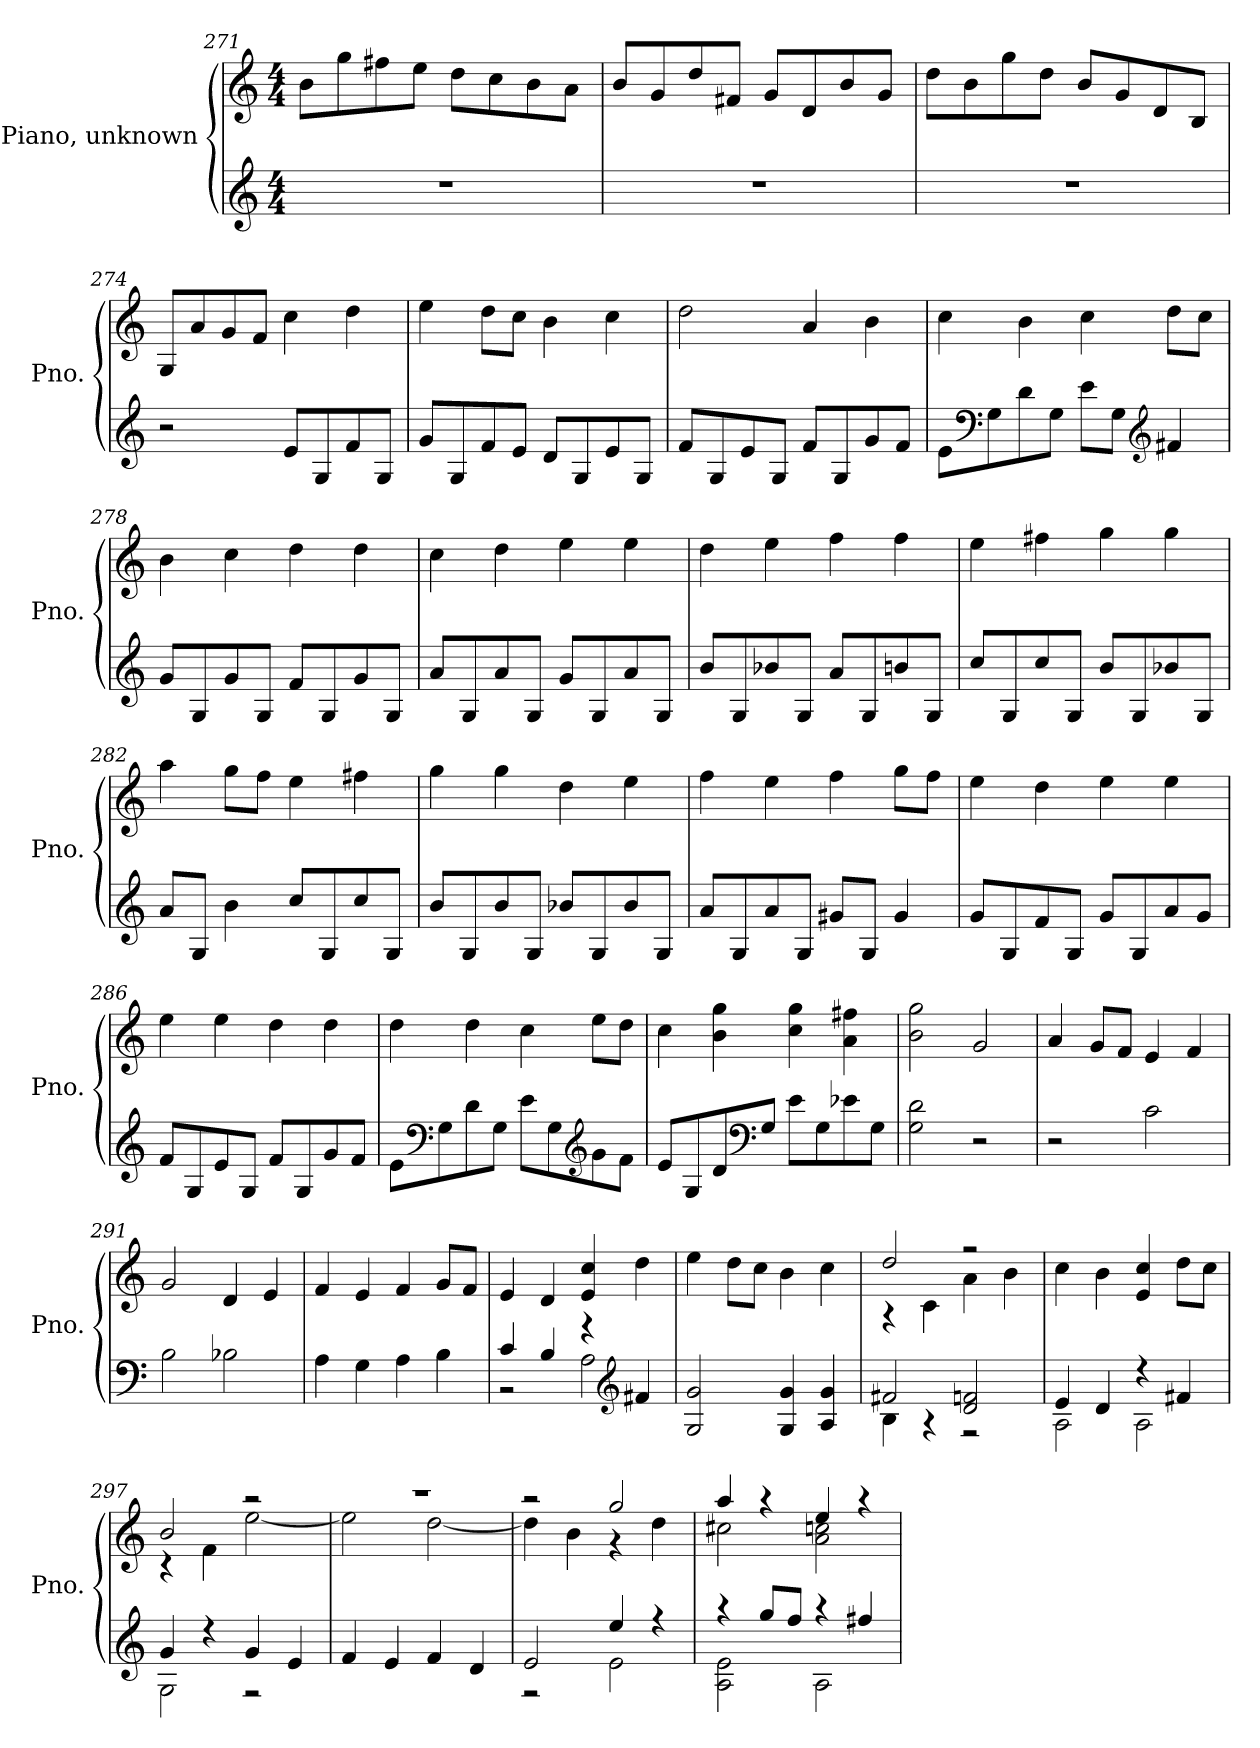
**kern	**kern
*part1	*part1
*staff2	*staff1
*I"Piano, unknown	*
*I'Pno.	*
*clefG2	*clefG2
*k[]	*k[]
*M4/4	*M4/4
=271	=271
1r	8b\L
.	8gg\
.	8ff#X\
.	8ee\J
.	8dd\L
.	8cc\
.	8b\
.	8a\J
=272	=272
1r	8b/L
.	8g/
.	8dd/
.	8f#X/J
.	8g/L
.	8d/
.	8b/
.	8g/J
=273	=273
1r	8dd\L
.	8b\
.	8gg\
.	8dd\J
.	8b/L
.	8g/
.	8d/
.	8B/J
=274	=274
2r	8G/L
.	8a/
.	8g/
.	8f/J
8e/L	4cc\
8G/	.
8f/	4dd\
8G/J	.
!!LO:LB:g=z
=275	=275
8g/L	4ee\
8G/	.
8f/	8dd\L
8e/J	8cc\J
8d/L	4b\
8G/	.
8e/	4cc\
8G/J	.
=276	=276
8f/L	2dd\
8G/	.
8e/	.
8G/J	.
8f/L	4a/
8G/	.
8g/	4b\
8f/J	.
=277	=277
8e\L	4cc\
*clefF4	*
8G\	.
8d\	4b\
8G\J	.
8e\L	4cc\
8G\J	.
*clefG2	*
4f#X/	8dd\L
.	8cc\J
=278	=278
8g/L	4b\
8G/	.
8g/	4cc\
8G/J	.
8f/L	4dd\
8G/	.
8g/	4dd\
8G/J	.
!!LO:LB:g=z
=279	=279
8a/L	4cc\
8G/	.
8a/	4dd\
8G/J	.
8g/L	4ee\
8G/	.
8a/	4ee\
8G/J	.
=280	=280
8b/L	4dd\
8G/	.
8b-X/	4ee\
8G/J	.
8a/L	4ff\
8G/	.
8bn/	4ff\
8G/J	.
=281	=281
8cc/L	4ee\
8G/	.
8cc/	4ff#X\
8G/J	.
8b/L	4gg\
8G/	.
8b-X/	4gg\
8G/J	.
=282	=282
8a/L	4aa\
8G/J	.
4b\	8gg\L
.	8ff\J
8cc/L	4ee\
8G/	.
8cc/	4ff#X\
8G/J	.
=283	=283
8b/L	4gg\
8G/	.
8b/	4gg\
8G/J	.
8b-X/L	4dd\
8G/	.
8b-/	4ee\
8G/J	.
!!LO:LB:g=z
=284	=284
8a/L	4ff\
8G/	.
8a/	4ee\
8G/J	.
8g#X/L	4ff\
8G/J	.
4g#/	8gg\L
.	8ff\J
=285	=285
8g/L	4ee\
8G/	.
8f/	4dd\
8G/J	.
8g/L	4ee\
8G/	.
8a/	4ee\
8g/J	.
=286	=286
8f/L	4ee\
8G/	.
8e/	4ee\
8G/J	.
8f/L	4dd\
8G/	.
8g/	4dd\
8f/J	.
=287	=287
8e\L	4dd\
*clefF4	*
8G\	.
8d\	4dd\
8G\J	.
8e\L	4cc\
8G\	.
*clefG2	*
8g\	8ee\L
8f\J	8dd\J
!!LO:LB:g=z
=288	=288
8e/L	4cc\
8G/	.
8d/	4b\ 4gg\
*clefF4	*
8G/J	.
8e\L	4cc\ 4gg\
8G\	.
8e-X\	4a\ 4ff#X\
8G\J	.
=289	=289
2G\ 2d\	2b\ 2gg\
2r	2g/
=290	=290
2r	4a/
.	8g/L
.	8f/J
2c\	4e/
.	4f/
=291	=291
2B\	2g/
2B-X\	4d/
.	4e/
=292	=292
4A\	4f/
4G\	4e/
4A\	4f/
4B\	8g/L
.	8f/J
=293	=293
*^	*
4c/	2r	4e/
4B/	.	4d/
4r	2A\	4e/ 4cc/
*clefG2	*	*
4f#X/	.	4dd\
*v	*v	*
=294	=294
2G/ 2g/	4ee\
.	8dd\L
.	8cc\J
4G/ 4g/	4b\
4A/ 4g/	4cc\
!!LO:PB:g=z
=295	=295
*^	*^
2f#X/	4B\	2dd/	4r
.	4r	.	4c\
2d/ 2fn/	2r	2r	4a\
.	.	.	4b\
*	*	*v	*v
=296	=296	=296
4e/	2A\	4cc\
4d/	.	4b\
4r	2A\	4e/ 4cc/
4f#X/	.	8dd\L
.	.	8cc\J
=297	=297	=297
*	*	*^
4g/	2G\	2b/	4r
4r	.	.	4f\
4g/	2r	2r	[2ee\
4e/	.	.	.
*v	*v	*	*
=298	=298	=298
4f/	1r	2ee\]
4e/	.	.
4f/	.	[2dd\
4d/	.	.
=299	=299	=299
*^	*	*
2e/	2r	2r	4dd\]
.	.	.	4b\
4ee/	2e\	2gg/	4r
4r	.	.	4dd\
=300	=300	=300	=300
4r	2A\ 2e\	4aa/	2cc#X\
8gg/L	.	4r	.
8ff/J	.	.	.
4r	2A\	4ee/	2a\ 2ccn\
4ff#X/	.	4r	.
*v	*v	*	*
*	*v	*v
=	=
*-	*-
